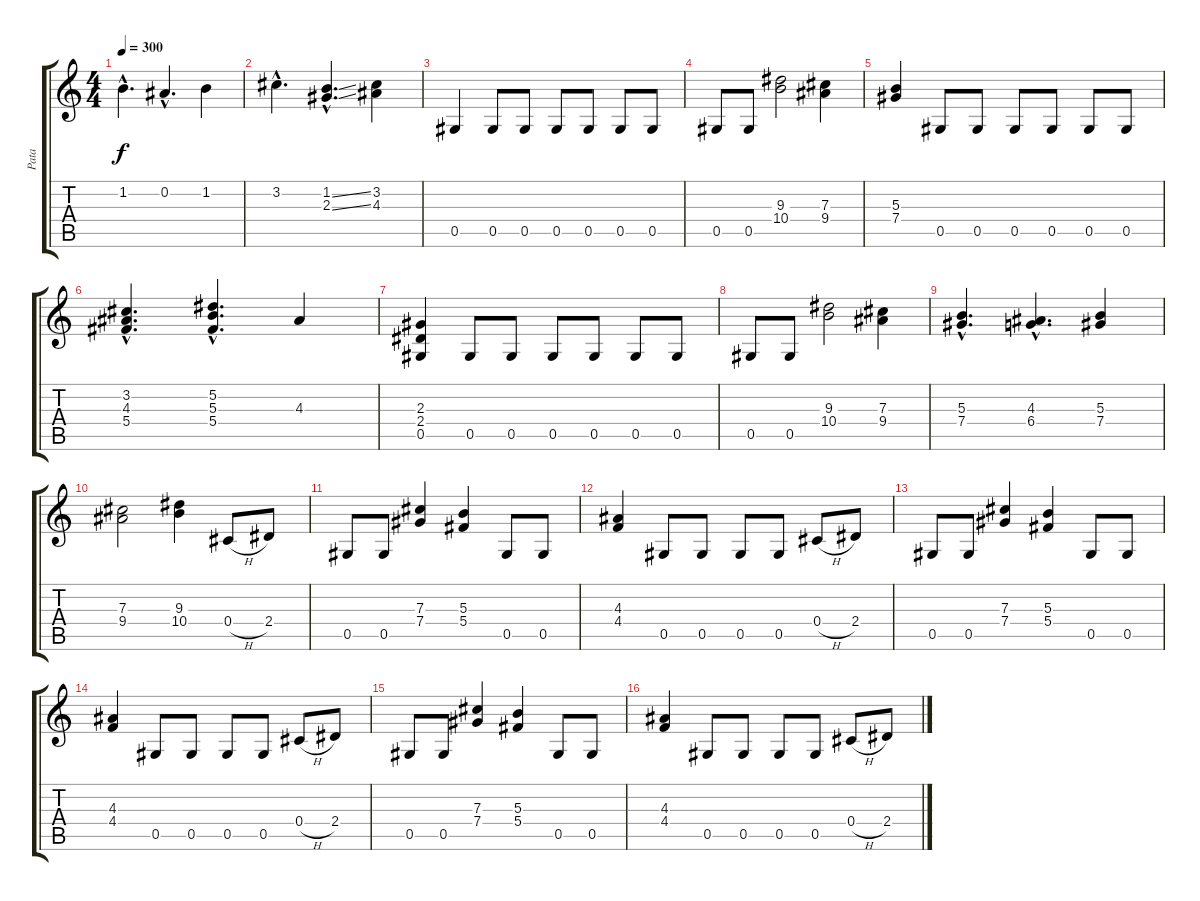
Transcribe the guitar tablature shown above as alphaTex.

\track ("Pata" "Pata") {instrument overdrivenguitar}
\staff {score tabs}
\tuning (Eb4 Bb3 Gb3 Db3 Ab2 Eb2) {hide}
\ts (4 4)
\tempo 300
\clef g2
\ks c
1.2{hac}.4{d dy f} 0.2{hac}.4{d} 1.2.4 |
3.2{hac}.4{d} (1.2{ss hac} 2.3{ss hac}).4{d} (3.2 4.3).4 |
0.5.4 0.5.8 0.5.8 0.5.8 0.5.8 0.5.8 0.5.8 |
0.5.8 0.5.8 (9.3 10.4).2 (7.3 9.4).4 |
(5.3 7.4).4 0.5.8 0.5.8 0.5.8 0.5.8 0.5.8 0.5.8 |
(3.2{hac} 4.3{hac} 5.4{hac}).4{d} (5.2{hac} 5.3{hac} 5.4{hac}).4{d} 4.3.4 |
(2.3 2.4 0.5).4 0.5.8 0.5.8 0.5.8 0.5.8 0.5.8 0.5.8 |
0.5.8 0.5.8 (9.3 10.4).2 (7.3 9.4).4 |
(5.3{hac} 7.4{hac}).4{d} (4.3{hac} 6.4{hac}).4{d} (5.3 7.4).4 |
(7.3 9.4).2 (9.3 10.4).4 0.4{h}.8 2.4.8 |
0.5.8 0.5.8 (7.3 7.4).4 (5.3 5.4).4 0.5.8 0.5.8 |
(4.3 4.4).4 0.5.8 0.5.8 0.5.8 0.5.8 0.4{h}.8 2.4.8 |
0.5.8 0.5.8 (7.3 7.4).4 (5.3 5.4).4 0.5.8 0.5.8 |
(4.3 4.4).4 0.5.8 0.5.8 0.5.8 0.5.8 0.4{h}.8 2.4.8 |
0.5.8 0.5.8 (7.3 7.4).4 (5.3 5.4).4 0.5.8 0.5.8 |
(4.3 4.4).4 0.5.8 0.5.8 0.5.8 0.5.8 0.4{h}.8 2.4.8
